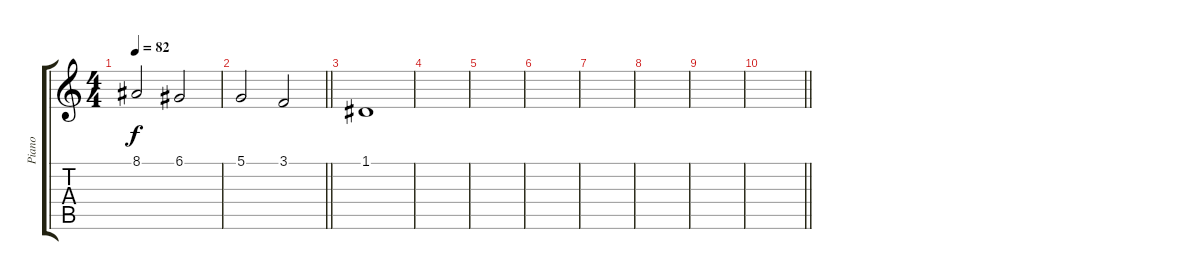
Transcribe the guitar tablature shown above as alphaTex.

\track ("Piano" "Piano") {instrument acousticgrandpiano}
\staff {score tabs}
\tuning (D4 A3 F3 C3 G2 C2) {hide}
\ts (4 4)
\tempo 82
\clef g2
\ks c
8.1.2{dy f} 6.1.2 |
\barLineRight lightlight
5.1.2 3.1.2 |
1.1.1 |
|
|
|
|
|
|
\barLineRight lightlight
